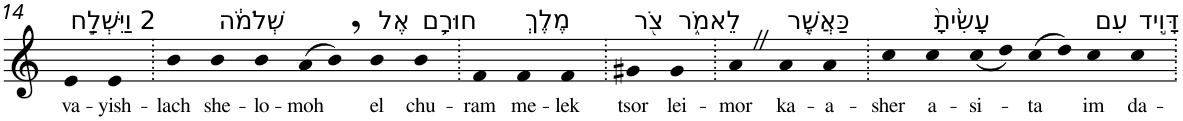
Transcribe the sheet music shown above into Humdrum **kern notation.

**kern	**text
*part1	*part1
*staff1	*staff1
*I"Piano	*
*I'Pno	*
!!LO:PB:g=z
*clefG2	*
*k[]	*
=14	=14
!LO:TX:a:t=2 וַיִּשְׁלַ֣ח	!
!	!LO:LY:b
4e	va-
!	!LO:LY:b
4e	-yish-
=15.	=15.
!	!LO:LY:b
4b	-lach
!LO:TX:a:t=שְׁלֹמֹ֔ה	!
!	!LO:LY:b
4b	she-
!	!LO:LY:b
4b	-lo-
!	!LO:LY:b
(>8a	-moh
8b,)	.
!LO:TX:a:t=אֶל	!
!	!LO:LY:b
4b	el
!LO:TX:a:t=חוּרָ֥ם	!
!	!LO:LY:b
4b	chu-
=16.	=16.
!	!LO:LY:b
4f	-ram
!LO:TX:a:t=מֶלֶךְ	!
!	!LO:LY:b
4f	me-
!	!LO:LY:b
4f	-lek
=17.	=17.
!LO:TX:a:t=צֹ֖ר	!
!	!LO:LY:b
4g#X	tsor
!LO:TX:a:t=לֵאמֹ֑ר	!
!	!LO:LY:b
4g#	lei-
=18.	=18.
!	!LO:LY:b
4aZ	-mor
!LO:TX:a:t=כַּאֲשֶׁ֤ר	!
!	!LO:LY:b
4a	ka-
!	!LO:LY:b
4a	-a-
=19.	=19.
!	!LO:LY:b
4cc	-sher
!LO:TX:a:t=עָשִׂ֙יתָ֙	!
!	!LO:LY:b
4cc	a-
!	!LO:LY:b
(<8cc	-si-
8dd)	.
!	!LO:LY:b
(>8cc	-ta
8dd)	.
!LO:TX:a:t=עִם	!
!	!LO:LY:b
4cc	im
!LO:TX:a:t=דָּוִ֣יד	!
!	!LO:LY:b
4cc	da-
=.	=.
*-	*-
